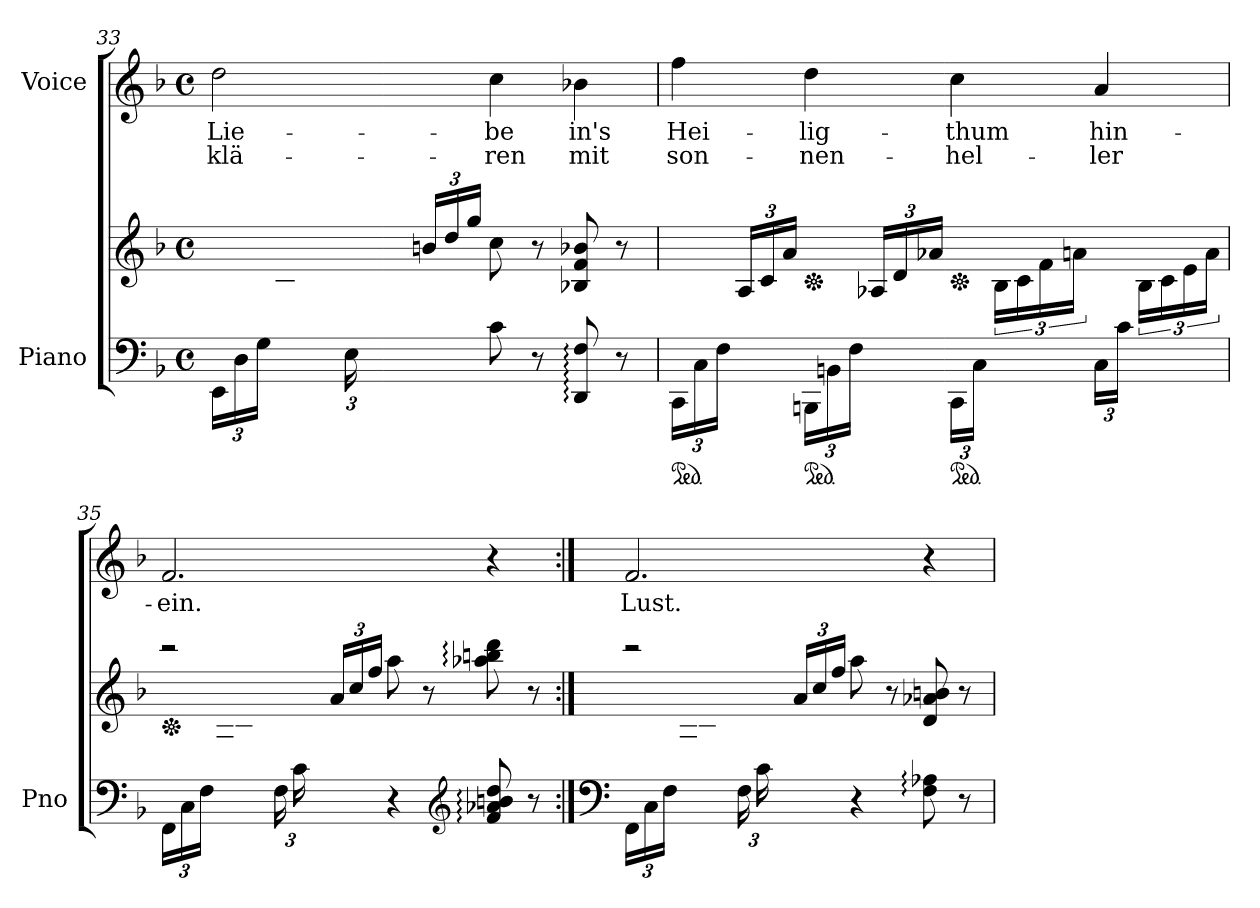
**kern	**kern	**kern	**text	**text
*part2	*part2	*part1	*part1	*part1
*staff3	*staff2	*staff1	*staff1	*staff1
*I"Piano	*	*I"Voice	*	*
*I'Pno	*	*	*	*
!!LO:LB:g=z
*clefF4	*clefG2	*clefG2	*	*
*k[b-]	*k[b-]	*k[b-]	*	*
*M4/4	*M4/4	*M4/4	*	*
*met(c)	*met(c)	*met(c)	*	*
*Xbrackettup	*	*	*	*
=33	=33	=33	=33	=33
*	*^	*	*	*
!	!	!	!	!LO:LY:b	!LO:LY:b
(>24EE\LL	2ryy	8ryy	2dd\	Lie-	-klä-
24D\	.	.	.	.	.
24G\JJ	.	.	.	.	.
8ryy	.	24Bn/LL	.	.	.
.	.	24d/	.	.	.
.	.	24g/JJ)	.	.	.
(>24E\LL	.	24ryy	.	.	.
24%5ryy	.	24d\	.	.	.
.	.	24g\JJ	.	.	.
.	.	24bn/LL	.	.	.
.	.	24dd/	.	.	.
.	.	24gg/JJ)	.	.	.
!	!	!	!	!LO:LY:b	!LO:LY:b
8c\	8cc\	2ryy	4cc\	-be	-ren
8r	8r	.	.	.	.
!	!	!	!	!LO:LY:b	!LO:LY:b
8DD/: 8F/:	8B-X/ 8f/ 8b-X/	.	4b-X\	in's	mit
8r	8r	.	.	.	.
=34	=34	=34	=34	=34	=34
*ped	*	*	*	*	*
!	!	!	!	!LO:LY:b	!LO:LY:b
(>24CC\LL	1ryy	8ryy	4ff\	Hei-	son-
24C\	.	.	.	.	.
24F\JJ	.	.	.	.	.
8ryy	.	24A/LL	.	.	.
.	.	24c/	.	.	.
.	.	24a/JJ)	.	.	.
*ped	*	*	*	*	*
*	*Xped	*	*	*	*
!	!	!	!	!LO:LY:b	!LO:LY:b
(>24BBBn\LL	.	8ryy	4dd\	-lig-	-nen-
24BBn\	.	.	.	.	.
24F\JJ	.	.	.	.	.
8ryy	.	24A-X/LL	.	.	.
.	.	24d/	.	.	.
.	.	24a-X/JJ)	.	.	.
*ped	*	*	*	*	*
*	*Xped	*	*	*	*
!	!	!	!	!LO:LY:b	!LO:LY:b
(>24CC\LL	.	12ryy	4cc\	-thum	-hel-
24C\JJ	.	.	.	.	.
6ryy	.	24B-\LL	.	.	.
.	.	24c\	.	.	.
.	.	24f\	.	.	.
.	.	24an\JJ)	.	.	.
!	!	!	!	!LO:LY:b	!LO:LY:b
(>24C\LL	.	12ryy	4a/	hin-	-ler
24c\JJ	.	.	.	.	.
6ryy	.	24B-\LL	.	.	.
.	.	24c\	.	.	.
.	.	24e\	.	.	.
.	.	24a\JJ)	.	.	.
!!LO:LB:g=z
=35	=35	=35	=35	=35	=35
*	*Xped	*	*	*	*
!	!	!	!	!LO:LY:b	!
(>24FF\LL	2r	8ryy	2.f/	-ein.	.
24C\	.	.	.	.	.
24F\JJ	.	.	.	.	.
8ryy	.	24A/LL	.	.	.
.	.	24c/	.	.	.
.	.	24f/JJ)	.	.	.
(>24F\LL	.	12ryy	.	.	.
24c\	.	.	.	.	.
6ryy	.	24f\JJ	.	.	.
.	.	24a/LL	.	.	.
.	.	24cc/	.	.	.
.	.	24ff/JJ)	.	.	.
4r	8aa\	2ryy	.	.	.
.	8r	.	.	.	.
*clefG2	*	*	*	*	*
8f/: 8a-X/: 8bn/: 8dd/:	8aa-X\: 8bbn\: 8ddd\:	.	4r	.	.
8r	8r	.	.	.	.
=36:|!	=36:|!	=36:|!	=36:|!	=36:|!	=36:|!
*clefF4	*	*	*	*	*
!	!	!	!	!LO:LY:b	!
(>24FF\LL	2r	8ryy	2.f/	Lust.	.
24C\	.	.	.	.	.
24F\JJ	.	.	.	.	.
8ryy	.	24A/LL	.	.	.
.	.	24c/	.	.	.
.	.	24f/JJ)	.	.	.
(>24F\LL	.	12ryy	.	.	.
24c\	.	.	.	.	.
6ryy	.	24f\JJ	.	.	.
.	.	24a/LL	.	.	.
.	.	24cc/	.	.	.
.	.	24ff/JJ)	.	.	.
4r	8aa\	2ryy	.	.	.
.	8r	.	.	.	.
8F\: 8A-X\:	8d/ 8a-X/ 8bn/	.	4r	.	.
8r	8r	.	.	.	.
*	*v	*v	*	*	*
=	=	=	=	=
*-	*-	*-	*-	*-
